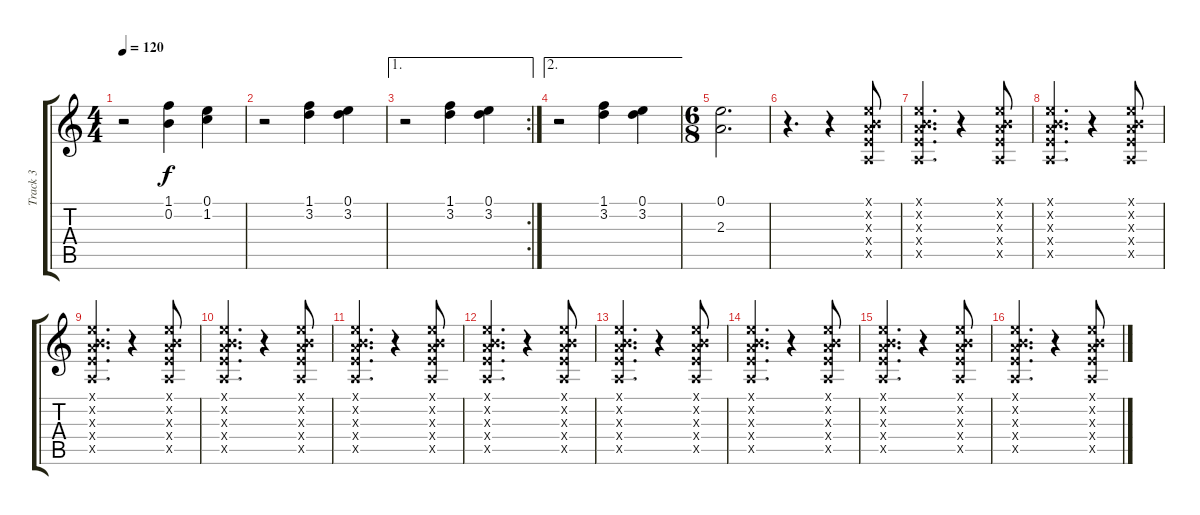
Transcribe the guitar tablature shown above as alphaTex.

\track ("Track 3" "Track 3") {instrument acousticguitarnylon}
\staff {score tabs}
\tuning (E4 B3 G3 D3 A2 E2) {hide}
\ts (4 4)
\tempo 120
\clef g2
\ks c
r.2{dy f} (1.1 0.2).4 (0.1 1.2).4 |
r.2 (1.1 3.2).4 (0.1 3.2).4 |
\ae 1
\rc 2
r.2 (1.1 3.2).4 (0.1 3.2).4 |
\ae 2
r.2 (1.1 3.2).4 (0.1 3.2).4 |
\ts (6 8)
(0.1 2.3).2{d} |
r.4{d} r.4 (0.1{x} 0.2{x} 2.3{x} 2.4{x} 0.5{x}).8 |
(0.1{x} 0.2{x} 2.3{x} 2.4{x} 0.5{x}).4{d} r.4 (0.1{x} 0.2{x} 2.3{x} 2.4{x} 0.5{x}).8 |
(0.1{x} 0.2{x} 2.3{x} 2.4{x} 0.5{x}).4{d} r.4 (0.1{x} 0.2{x} 2.3{x} 2.4{x} 0.5{x}).8 |
(0.1{x} 0.2{x} 2.3{x} 2.4{x} 0.5{x}).4{d} r.4 (0.1{x} 0.2{x} 2.3{x} 2.4{x} 0.5{x}).8 |
(0.1{x} 0.2{x} 2.3{x} 2.4{x} 0.5{x}).4{d} r.4 (0.1{x} 0.2{x} 2.3{x} 2.4{x} 0.5{x}).8 |
(0.1{x} 0.2{x} 2.3{x} 2.4{x} 0.5{x}).4{d} r.4 (0.1{x} 0.2{x} 2.3{x} 2.4{x} 0.5{x}).8 |
(0.1{x} 0.2{x} 2.3{x} 2.4{x} 0.5{x}).4{d} r.4 (0.1{x} 0.2{x} 2.3{x} 2.4{x} 0.5{x}).8 |
(0.1{x} 0.2{x} 2.3{x} 2.4{x} 0.5{x}).4{d} r.4 (0.1{x} 0.2{x} 2.3{x} 2.4{x} 0.5{x}).8 |
(0.1{x} 0.2{x} 2.3{x} 2.4{x} 0.5{x}).4{d} r.4 (0.1{x} 0.2{x} 2.3{x} 2.4{x} 0.5{x}).8 |
(0.1{x} 0.2{x} 2.3{x} 2.4{x} 0.5{x}).4{d} r.4 (0.1{x} 0.2{x} 2.3{x} 2.4{x} 0.5{x}).8 |
(0.1{x} 0.2{x} 2.3{x} 2.4{x} 0.5{x}).4{d} r.4 (0.1{x} 0.2{x} 2.3{x} 2.4{x} 0.5{x}).8
